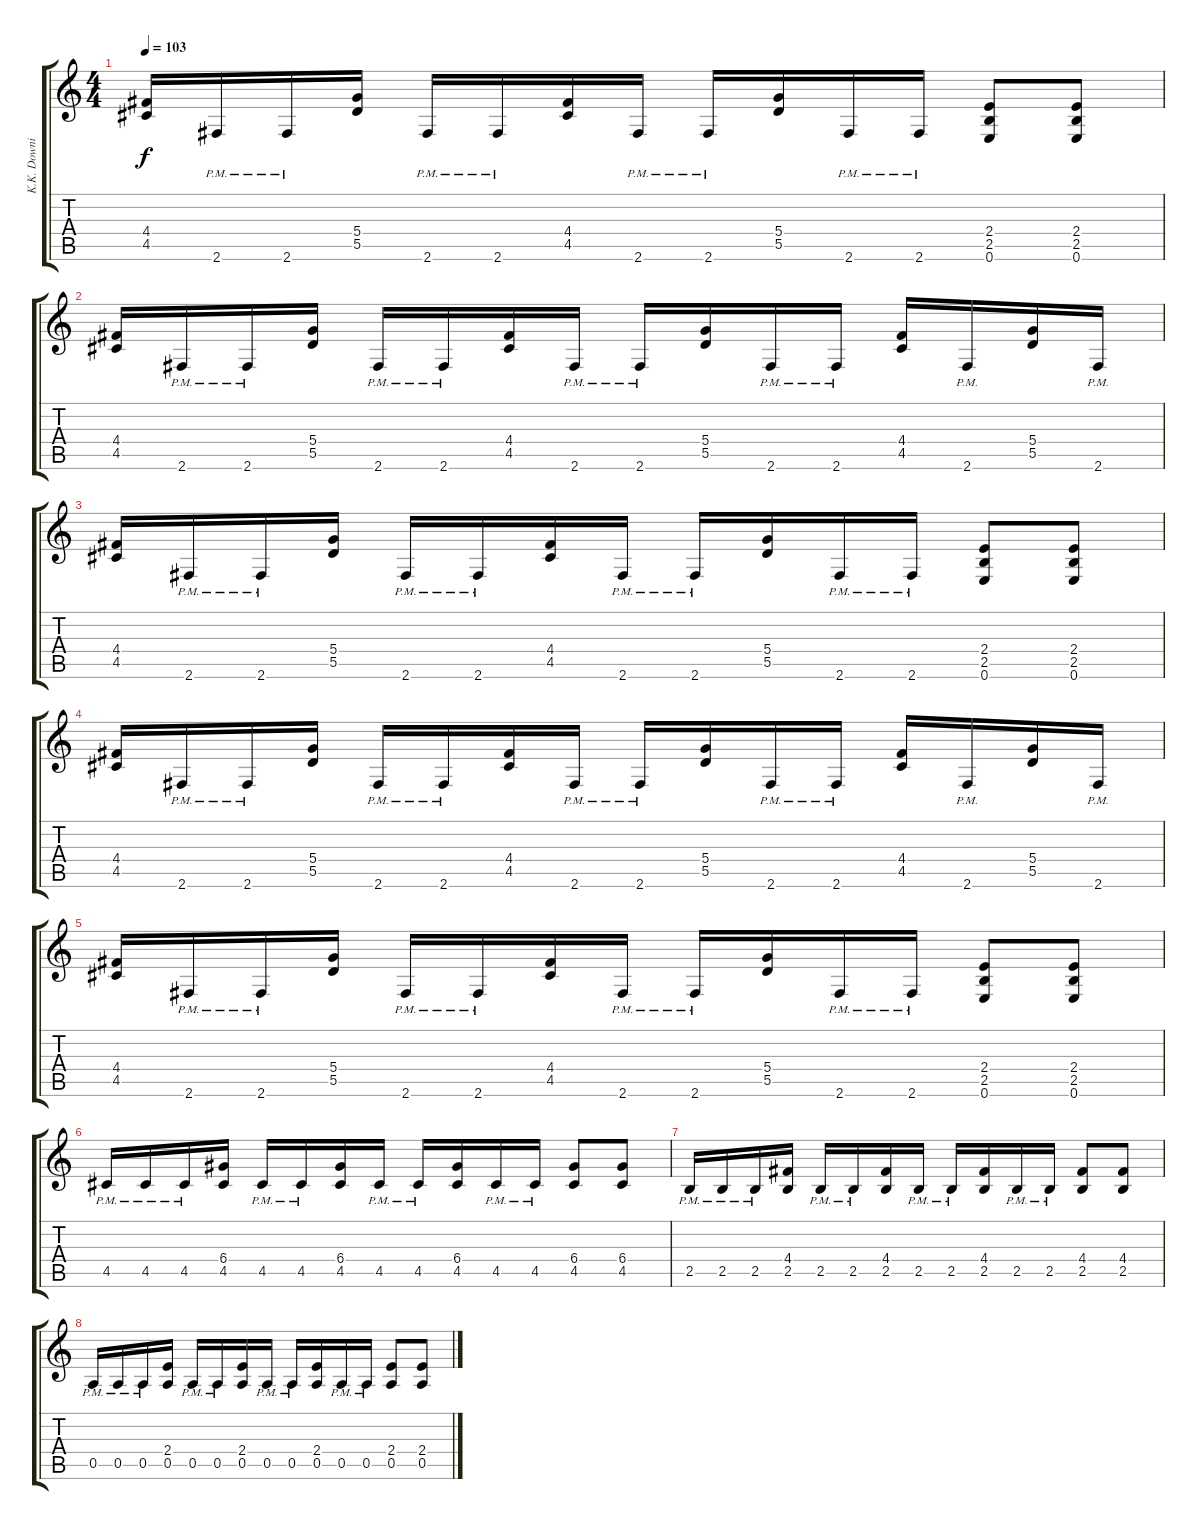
\track ("K.K. Downing" "K.K. Downi") {instrument distortionguitar}
\staff {score tabs}
\tuning (E4 B3 G3 D3 A2 E2) {hide}
\ts (4 4)
\tempo 103
\clef g2
\ks c
(4.4 4.5).16{dy f} 2.6{pm}.16 2.6{pm}.16 (5.4 5.5).16 2.6{pm}.16 2.6{pm}.16 (4.4 4.5).16 2.6{pm}.16 2.6{pm}.16 (5.4 5.5).16 2.6{pm}.16 2.6{pm}.16 (2.4 2.5 0.6).8 (2.4 2.5 0.6).8 |
(4.4 4.5).16 2.6{pm}.16 2.6{pm}.16 (5.4 5.5).16 2.6{pm}.16 2.6{pm}.16 (4.4 4.5).16 2.6{pm}.16 2.6{pm}.16 (5.4 5.5).16 2.6{pm}.16 2.6{pm}.16 (4.4 4.5).16 2.6{pm}.16 (5.4 5.5).16 2.6{pm}.16 |
(4.4 4.5).16 2.6{pm}.16 2.6{pm}.16 (5.4 5.5).16 2.6{pm}.16 2.6{pm}.16 (4.4 4.5).16 2.6{pm}.16 2.6{pm}.16 (5.4 5.5).16 2.6{pm}.16 2.6{pm}.16 (2.4 2.5 0.6).8 (2.4 2.5 0.6).8 |
(4.4 4.5).16 2.6{pm}.16 2.6{pm}.16 (5.4 5.5).16 2.6{pm}.16 2.6{pm}.16 (4.4 4.5).16 2.6{pm}.16 2.6{pm}.16 (5.4 5.5).16 2.6{pm}.16 2.6{pm}.16 (4.4 4.5).16 2.6{pm}.16 (5.4 5.5).16 2.6{pm}.16 |
(4.4 4.5).16 2.6{pm}.16 2.6{pm}.16 (5.4 5.5).16 2.6{pm}.16 2.6{pm}.16 (4.4 4.5).16 2.6{pm}.16 2.6{pm}.16 (5.4 5.5).16 2.6{pm}.16 2.6{pm}.16 (2.4 2.5 0.6).8 (2.4 2.5 0.6).8 |
4.5{pm}.16 4.5{pm}.16 4.5{pm}.16 (6.4 4.5).16 4.5{pm}.16 4.5{pm}.16 (6.4 4.5).16 4.5{pm}.16 4.5{pm}.16 (6.4 4.5).16 4.5{pm}.16 4.5{pm}.16 (6.4 4.5).8 (6.4 4.5).8 |
2.5{pm}.16 2.5{pm}.16 2.5{pm}.16 (4.4 2.5).16 2.5{pm}.16 2.5{pm}.16 (4.4 2.5).16 2.5{pm}.16 2.5{pm}.16 (4.4 2.5).16 2.5{pm}.16 2.5{pm}.16 (4.4 2.5).8 (4.4 2.5).8 |
0.5{pm}.16 0.5{pm}.16 0.5{pm}.16 (2.4 0.5).16 0.5{pm}.16 0.5{pm}.16 (2.4 0.5).16 0.5{pm}.16 0.5{pm}.16 (2.4 0.5).16 0.5{pm}.16 0.5{pm}.16 (2.4 0.5).8 (2.4 0.5).8
